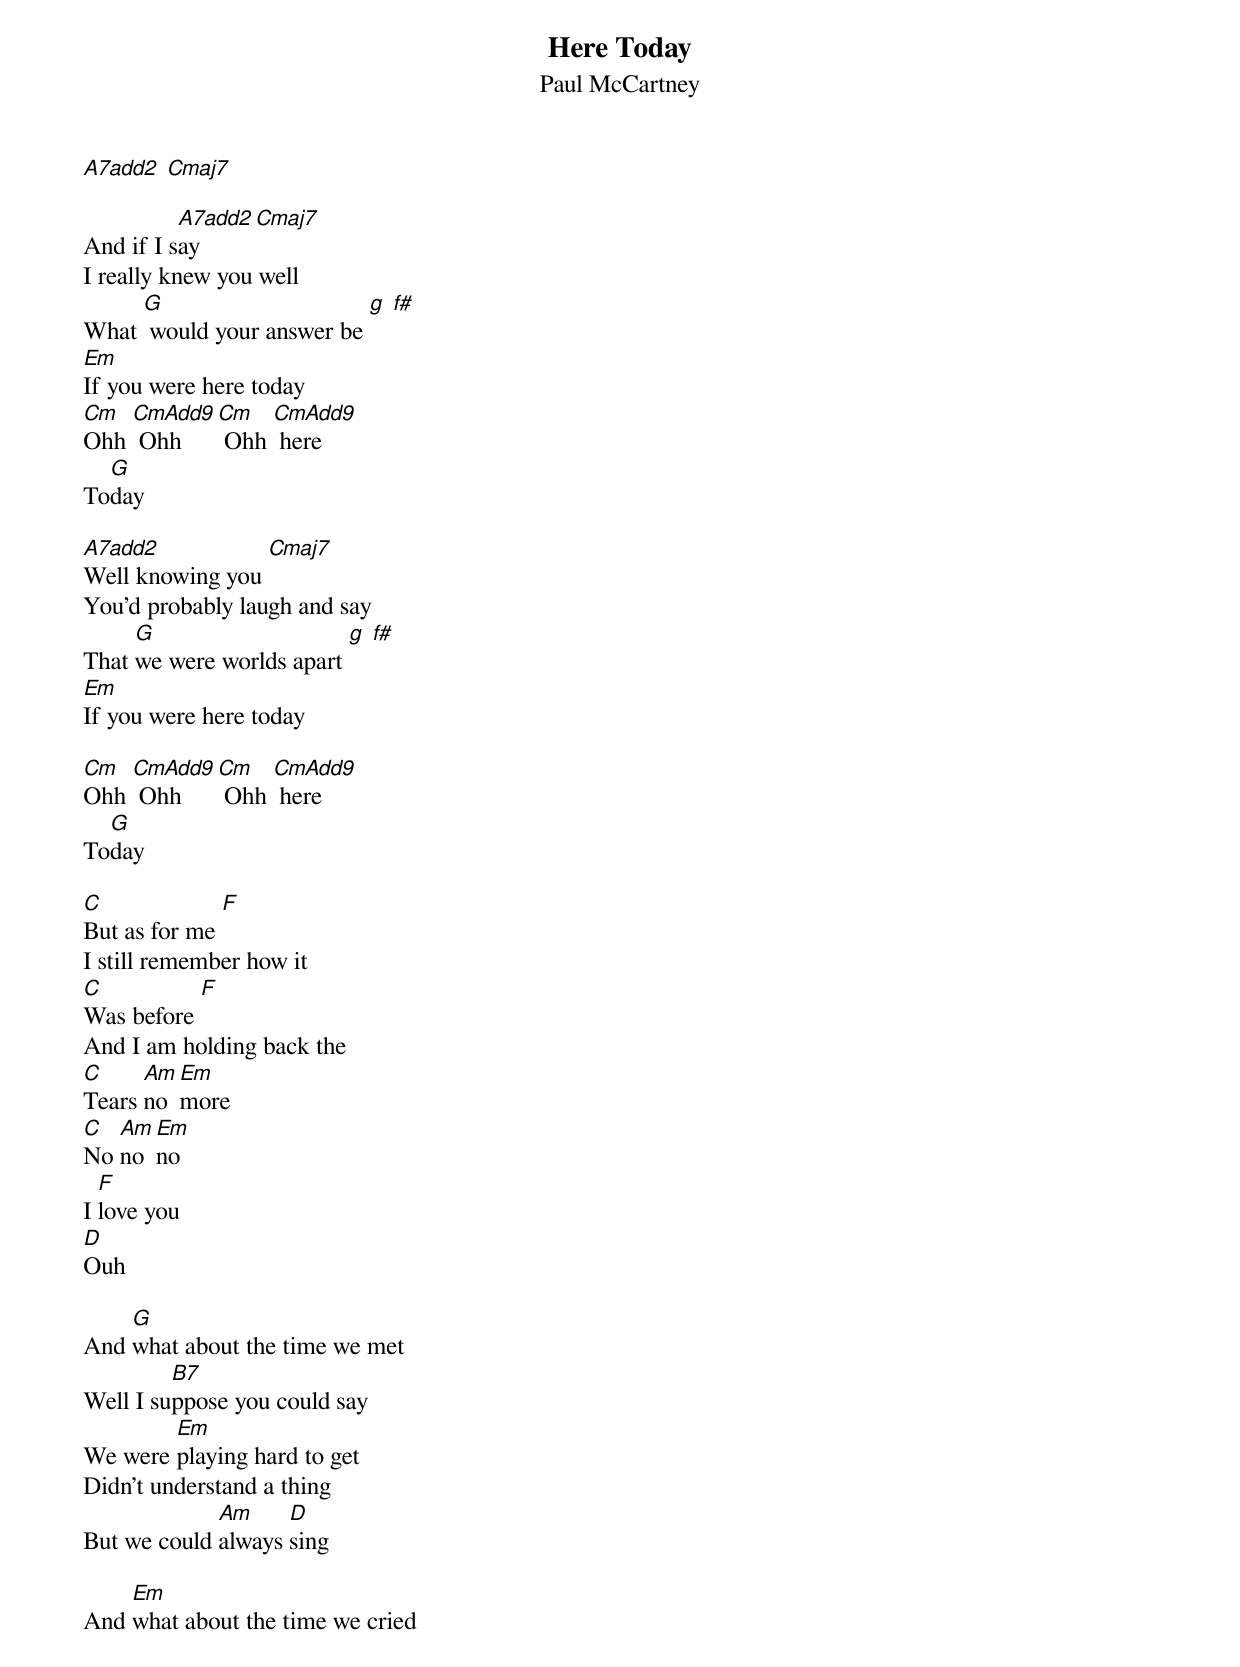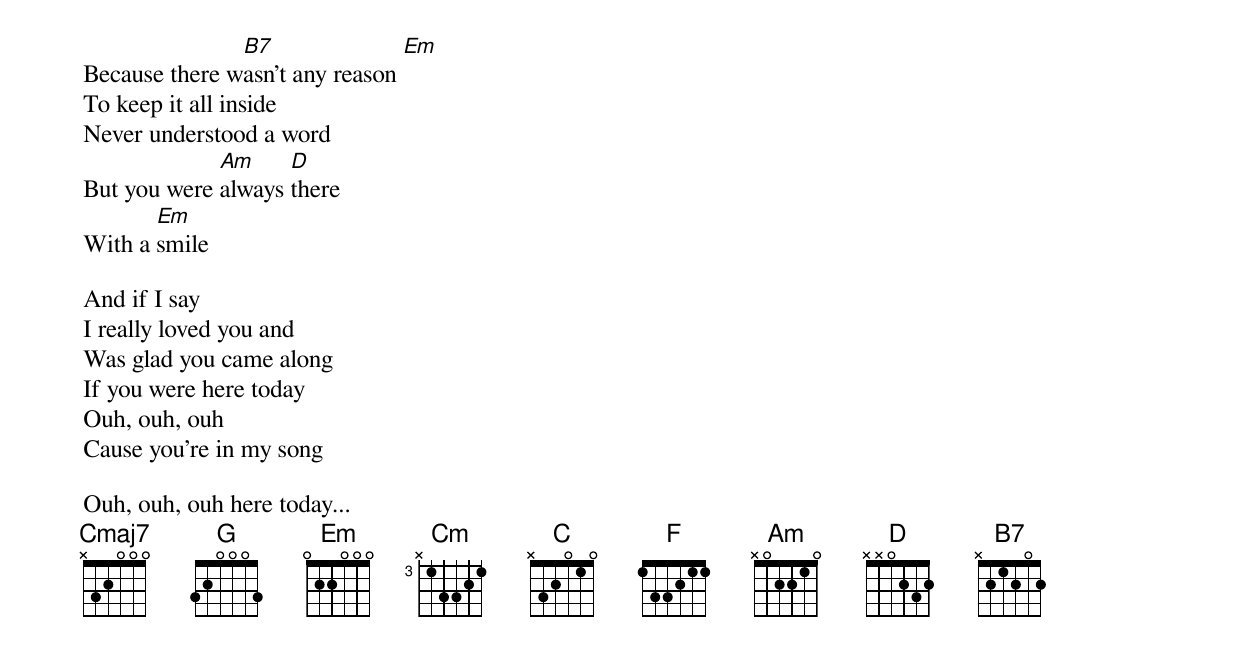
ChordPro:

{title:Here Today}
{subtitle:Paul McCartney}
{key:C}

[A7add2] [Cmaj7]

And if I s[A7add2]ay [Cmaj7]
I really knew you well
What [G] would your answer be [g] [f#]
[Em]If you were here today
[Cm]Ohh [CmAdd9] Ohh [Cm] Ohh [CmAdd9] here
To[G]day

[A7add2]Well knowing you [Cmaj7]
You'd probably laugh and say
That [G]we were worlds apart [g] [f#]
[Em]If you were here today

[Cm]Ohh [CmAdd9] Ohh [Cm] Ohh [CmAdd9] here
To[G]day

[C]But as for me [F]
I still remember how it
[C]Was before [F]
And I am holding back the
[C]Tears [Am]no [Em]more
[C]No [Am]no [Em]no
I [F]love you
[D]Ouh

And [G]what about the time we met
Well I su[B7]ppose you could say
We were [Em]playing hard to get
Didn't understand a thing
But we could [Am]always [D]sing

And [Em]what about the time we cried
Because there w[B7]asn't any reason [Em]
To keep it all inside
Never understood a word
But you were [Am]always [D]there
With a [Em]smile

And if I say
I really loved you and
Was glad you came along
If you were here today
Ouh, ouh, ouh
Cause you're in my song

Ouh, ouh, ouh here today...
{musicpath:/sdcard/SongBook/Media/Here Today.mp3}
